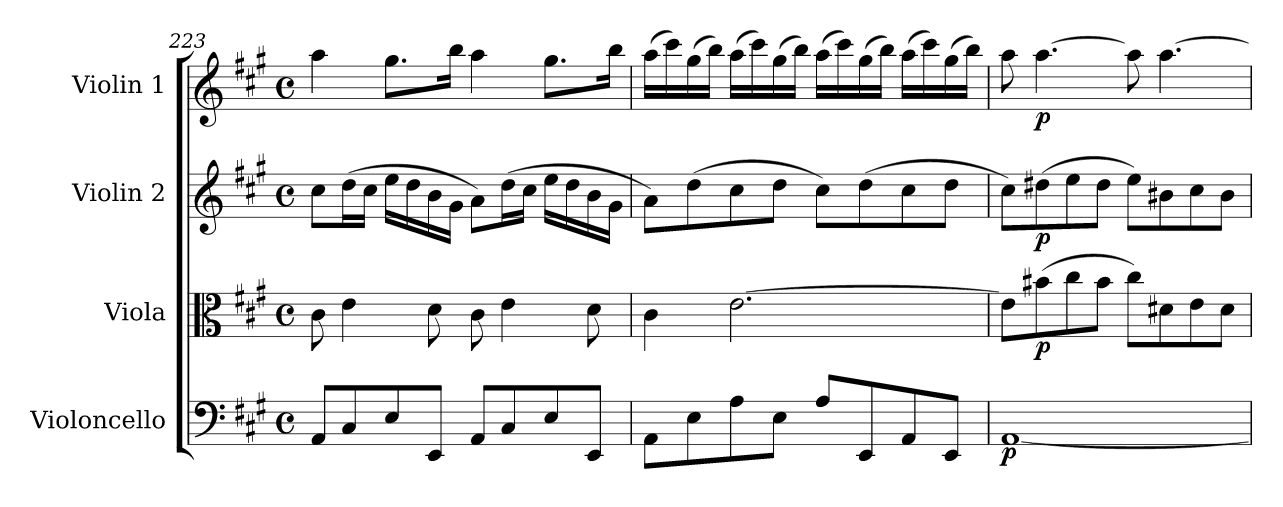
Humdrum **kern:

**kern	**dynam	**kern	**dynam	**kern	**dynam	**kern	**dynam
*part4	*part4	*part3	*part3	*part2	*part2	*part1	*part1
*staff4	*staff4	*staff3	*staff3	*staff2	*staff2	*staff1	*staff1
*I"Violoncello	*	*I"Viola	*	*I"Violin 2	*	*I"Violin 1	*
*I'Vc	*	*I'Vla	*	*I'Vln	*	*I'Vln	*
*clefF4	*	*clefC3	*	*clefG2	*	*clefG2	*
*k[f#c#g#]	*	*k[f#c#g#]	*	*k[f#c#g#]	*	*k[f#c#g#]	*
*M4/4	*	*M4/4	*	*M4/4	*	*M4/4	*
*met(c)	*	*met(c)	*	*met(c)	*	*met(c)	*
=223	=223	=223	=223	=223	=223	=223	=223
8AA/L	.	8c#\	.	8cc#\L	.	4aa\	.
8C#/	.	4e\	.	(16dd\L	.	.	.
.	.	.	.	16cc#\JJ	.	.	.
8E/	.	.	.	16ee\LL	.	8.gg#\L	.
.	.	.	.	16dd\	.	.	.
8EE/J	.	8d\	.	16b\	.	.	.
.	.	.	.	16g#\JJ	.	16bb\Jk	.
8AA/L	.	8c#\	.	8a\L)	.	4aa\	.
8C#/	.	4e\	.	(16dd\L	.	.	.
.	.	.	.	16cc#\JJ	.	.	.
8E/	.	.	.	16ee\LL	.	8.gg#\L	.
.	.	.	.	16dd\	.	.	.
8EE/J	.	8d\	.	16b\	.	.	.
.	.	.	.	16g#\JJ	.	16bb\Jk	.
!!LO:LB:g=z
=224	=224	=224	=224	=224	=224	=224	=224
8AA\L	.	4c#\	.	8a\L)	.	(16aa\LL	.
.	.	.	.	.	.	16ccc#\)	.
8E\	.	.	.	(8dd\	.	(16gg#\	.
.	.	.	.	.	.	16bb\JJ)	.
8A\	.	[2.e\	.	8cc#\	.	(16aa\LL	.
.	.	.	.	.	.	16ccc#\)	.
8E\J	.	.	.	8dd\J	.	(16gg#\	.
.	.	.	.	.	.	16bb\JJ)	.
8A/L	.	.	.	8cc#\L)	.	(16aa\LL	.
.	.	.	.	.	.	16ccc#\)	.
8EE/	.	.	.	(8dd\	.	(16gg#\	.
.	.	.	.	.	.	16bb\JJ)	.
8AA/	.	.	.	8cc#\	.	(16aa\LL	.
.	.	.	.	.	.	16ccc#\)	.
8EE/J	.	.	.	8dd\J	.	(16gg#\	.
.	.	.	.	.	.	16bb\JJ)	.
=225	=225	=225	=225	=225	=225	=225	=225
!	!LO:DY:b	!	!	!	!	!	!
[1AA	p	8e\L]	.	8cc#\L)	.	8aa\	.
!	!	!	!LO:DY:b	!	!LO:DY:b	!	!LO:DY:b
.	.	(8b#X\	p	(8dd#X\	p	[4.aa\	p
.	.	8cc#\	.	8ee\	.	.	.
.	.	8b#\J	.	8dd#\J	.	.	.
.	.	8cc#\L)	.	8ee\L)	.	8aa\]	.
.	.	8d#X\	.	8b#X\	.	[4.aa\	.
.	.	8e\	.	8cc#\	.	.	.
.	.	8d#\J	.	8b#\J	.	.	.
=	=	=	=	=	=	=	=
*-	*-	*-	*-	*-	*-	*-	*-
